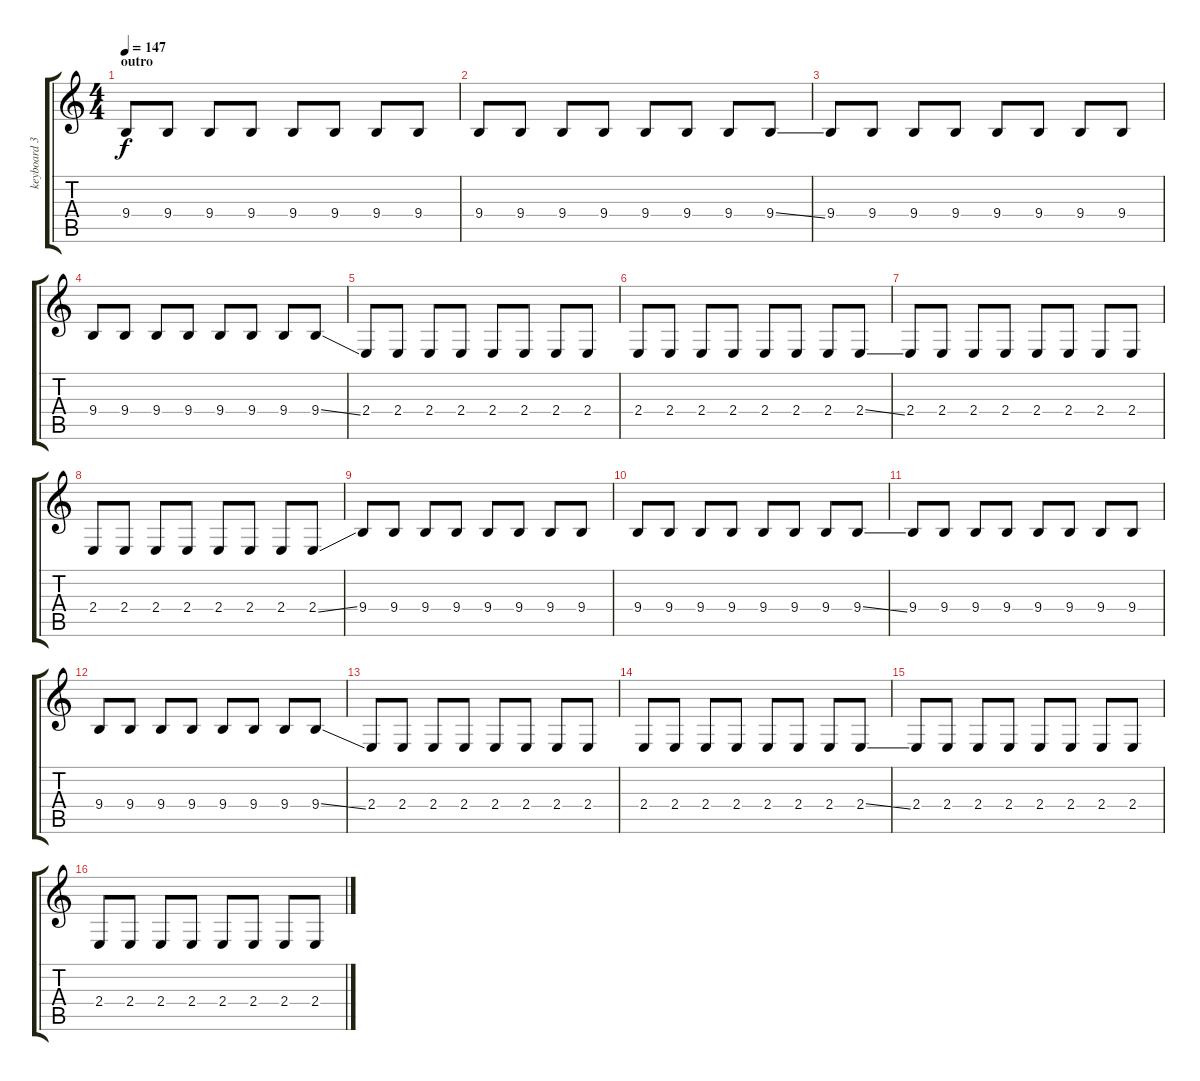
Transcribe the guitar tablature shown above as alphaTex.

\track ("keyboard 3" "keyboard 3") {instrument pad3polysynth}
\staff {score tabs}
\tuning (E4 B3 G3 D3 A2 E2) {hide}
\ts (4 4)
\section ("" "outro")
\tempo 147
\clef g2
\ks c
9.4.8{dy f} 9.4.8 9.4.8 9.4.8 9.4.8 9.4.8 9.4.8 9.4.8 |
9.4.8 9.4.8 9.4.8 9.4.8 9.4.8 9.4.8 9.4.8 9.4{ss}.8 |
9.4.8 9.4.8 9.4.8 9.4.8 9.4.8 9.4.8 9.4.8 9.4.8 |
9.4.8 9.4.8 9.4.8 9.4.8 9.4.8 9.4.8 9.4.8 9.4{ss}.8 |
2.4.8 2.4.8 2.4.8 2.4.8 2.4.8 2.4.8 2.4.8 2.4.8 |
2.4.8 2.4.8 2.4.8 2.4.8 2.4.8 2.4.8 2.4.8 2.4{ss}.8 |
2.4.8 2.4.8 2.4.8 2.4.8 2.4.8 2.4.8 2.4.8 2.4.8 |
2.4.8 2.4.8 2.4.8 2.4.8 2.4.8 2.4.8 2.4.8 2.4{ss}.8 |
9.4.8 9.4.8 9.4.8 9.4.8 9.4.8 9.4.8 9.4.8 9.4.8 |
9.4.8 9.4.8 9.4.8 9.4.8 9.4.8 9.4.8 9.4.8 9.4{ss}.8 |
9.4.8 9.4.8 9.4.8 9.4.8 9.4.8 9.4.8 9.4.8 9.4.8 |
9.4.8 9.4.8 9.4.8 9.4.8 9.4.8 9.4.8 9.4.8 9.4{ss}.8 |
2.4.8 2.4.8 2.4.8 2.4.8 2.4.8 2.4.8 2.4.8 2.4.8 |
2.4.8 2.4.8 2.4.8 2.4.8 2.4.8 2.4.8 2.4.8 2.4{ss}.8 |
2.4.8 2.4.8 2.4.8 2.4.8 2.4.8 2.4.8 2.4.8 2.4.8 |
2.4.8 2.4.8 2.4.8 2.4.8 2.4.8 2.4.8 2.4.8 2.4{ss}.8
